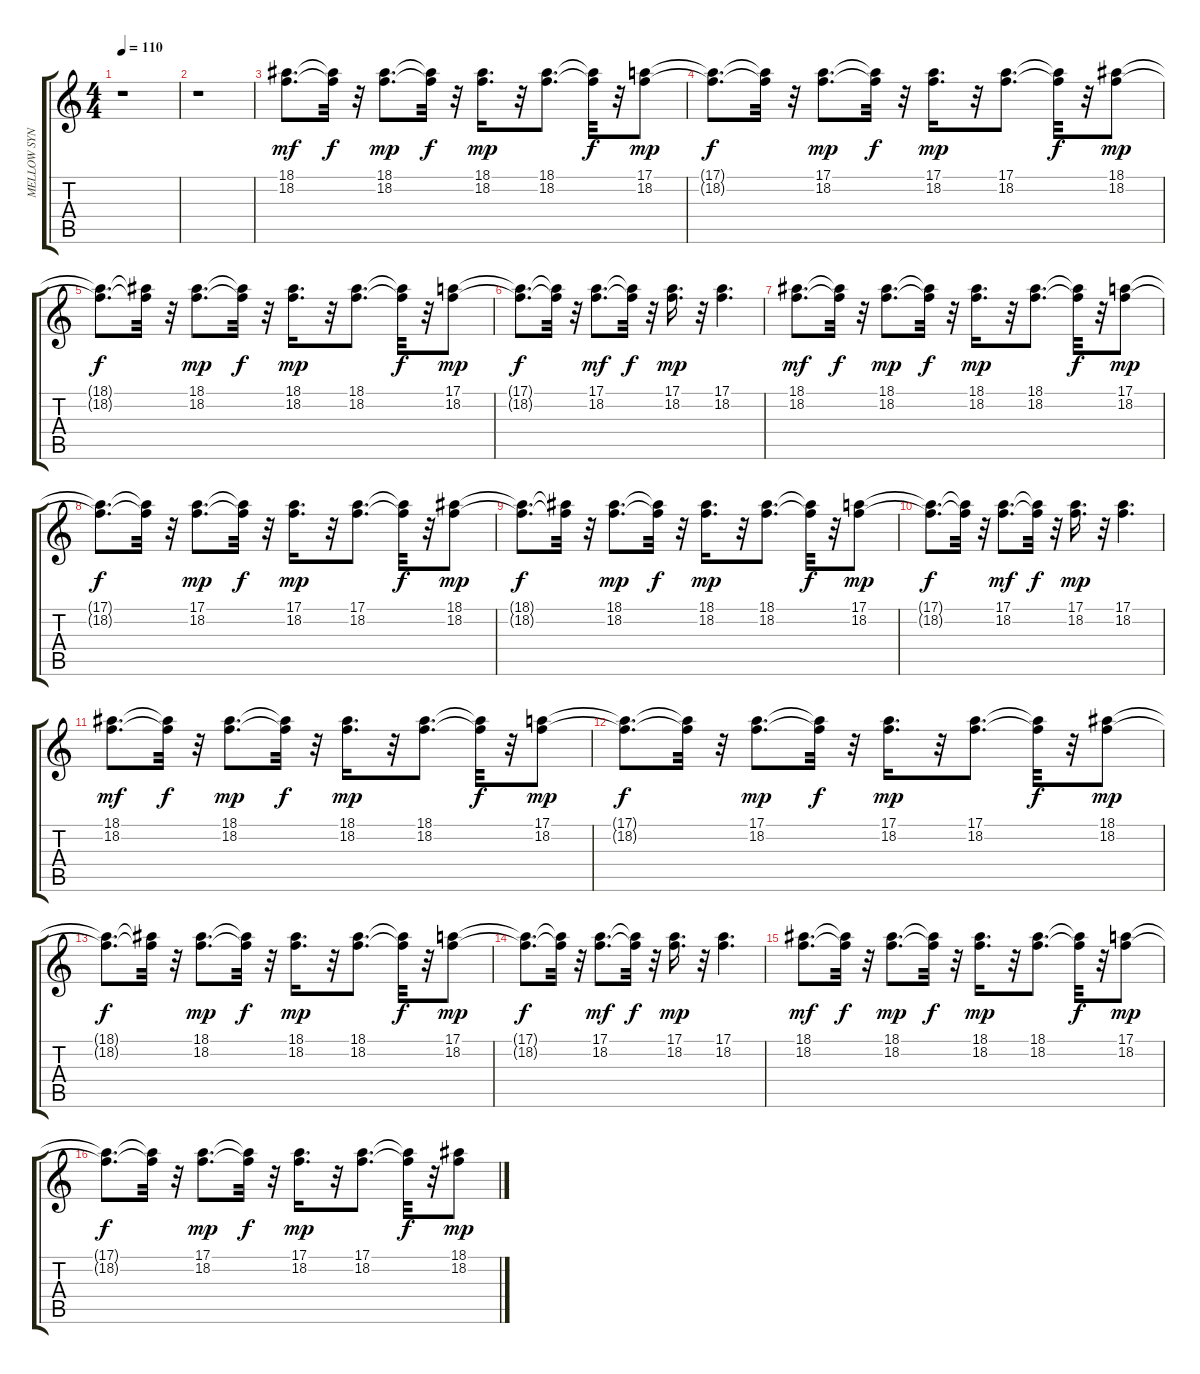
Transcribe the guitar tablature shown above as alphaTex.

\track ("MELLOW SYNTH" "MELLOW SYN") {solo instrument lead1square}
\staff {score tabs}
\tuning (E4 B3 G3 D3 A2 E2) {hide}
\ts (4 4)
\tempo 110
\clef g2
\ks c
r.1{dy mf} |
r.1 |
(18.1 18.2).8{d} (18.1{t} 18.2{t}).32{dy f} r.32 (18.1 18.2).8{d dy mp} (18.1{t} 18.2{t}).32{dy f} r.32 (18.1 18.2).16{d dy mp} r.32 (18.1 18.2).8{d} (18.1{t} 18.2{t}).32{dy f} r.32 (17.1 18.2).8{dy mp} |
(17.1{t} 18.2{t}).8{d dy f} (17.1{t} 18.2{t}).32 r.32 (17.1 18.2).8{d dy mp} (17.1{t} 18.2{t}).32{dy f} r.32 (17.1 18.2).16{d dy mp} r.32 (17.1 18.2).8{d} (17.1{t} 18.2{t}).32{dy f} r.32 (18.1 18.2).8{dy mp} |
(18.1{t} 18.2{t}).8{d dy f} (18.1{t} 18.2{t}).32 r.32 (18.1 18.2).8{d dy mp} (18.1{t} 18.2{t}).32{dy f} r.32 (18.1 18.2).16{d dy mp} r.32 (18.1 18.2).8{d} (18.1{t} 18.2{t}).32{dy f} r.32 (17.1 18.2).8{dy mp} |
(17.1{t} 18.2{t}).8{d dy f} (17.1{t} 18.2{t}).32 r.32 (17.1 18.2).8{d dy mf} (17.1{t} 18.2{t}).32{dy f} r.32 (17.1 18.2).16{d dy mp} r.32 (17.1 18.2).4{d} |
(18.1 18.2).8{d dy mf} (18.1{t} 18.2{t}).32{dy f} r.32 (18.1 18.2).8{d dy mp} (18.1{t} 18.2{t}).32{dy f} r.32 (18.1 18.2).16{d dy mp} r.32 (18.1 18.2).8{d} (18.1{t} 18.2{t}).32{dy f} r.32 (17.1 18.2).8{dy mp} |
(17.1{t} 18.2{t}).8{d dy f} (17.1{t} 18.2{t}).32 r.32 (17.1 18.2).8{d dy mp} (17.1{t} 18.2{t}).32{dy f} r.32 (17.1 18.2).16{d dy mp} r.32 (17.1 18.2).8{d} (17.1{t} 18.2{t}).32{dy f} r.32 (18.1 18.2).8{dy mp} |
(18.1{t} 18.2{t}).8{d dy f} (18.1{t} 18.2{t}).32 r.32 (18.1 18.2).8{d dy mp} (18.1{t} 18.2{t}).32{dy f} r.32 (18.1 18.2).16{d dy mp} r.32 (18.1 18.2).8{d} (18.1{t} 18.2{t}).32{dy f} r.32 (17.1 18.2).8{dy mp} |
(17.1{t} 18.2{t}).8{d dy f} (17.1{t} 18.2{t}).32 r.32 (17.1 18.2).8{d dy mf} (17.1{t} 18.2{t}).32{dy f} r.32 (17.1 18.2).16{d dy mp} r.32 (17.1 18.2).4{d} |
(18.1 18.2).8{d dy mf} (18.1{t} 18.2{t}).32{dy f} r.32 (18.1 18.2).8{d dy mp} (18.1{t} 18.2{t}).32{dy f} r.32 (18.1 18.2).16{d dy mp} r.32 (18.1 18.2).8{d} (18.1{t} 18.2{t}).32{dy f} r.32 (17.1 18.2).8{dy mp} |
(17.1{t} 18.2{t}).8{d dy f} (17.1{t} 18.2{t}).32 r.32 (17.1 18.2).8{d dy mp} (17.1{t} 18.2{t}).32{dy f} r.32 (17.1 18.2).16{d dy mp} r.32 (17.1 18.2).8{d} (17.1{t} 18.2{t}).32{dy f} r.32 (18.1 18.2).8{dy mp} |
(18.1{t} 18.2{t}).8{d dy f} (18.1{t} 18.2{t}).32 r.32 (18.1 18.2).8{d dy mp} (18.1{t} 18.2{t}).32{dy f} r.32 (18.1 18.2).16{d dy mp} r.32 (18.1 18.2).8{d} (18.1{t} 18.2{t}).32{dy f} r.32 (17.1 18.2).8{dy mp} |
(17.1{t} 18.2{t}).8{d dy f} (17.1{t} 18.2{t}).32 r.32 (17.1 18.2).8{d dy mf} (17.1{t} 18.2{t}).32{dy f} r.32 (17.1 18.2).16{d dy mp} r.32 (17.1 18.2).4{d} |
(18.1 18.2).8{d dy mf} (18.1{t} 18.2{t}).32{dy f} r.32 (18.1 18.2).8{d dy mp} (18.1{t} 18.2{t}).32{dy f} r.32 (18.1 18.2).16{d dy mp} r.32 (18.1 18.2).8{d} (18.1{t} 18.2{t}).32{dy f} r.32 (17.1 18.2).8{dy mp} |
(17.1{t} 18.2{t}).8{d dy f} (17.1{t} 18.2{t}).32 r.32 (17.1 18.2).8{d dy mp} (17.1{t} 18.2{t}).32{dy f} r.32 (17.1 18.2).16{d dy mp} r.32 (17.1 18.2).8{d} (17.1{t} 18.2{t}).32{dy f} r.32 (18.1 18.2).8{dy mp}
